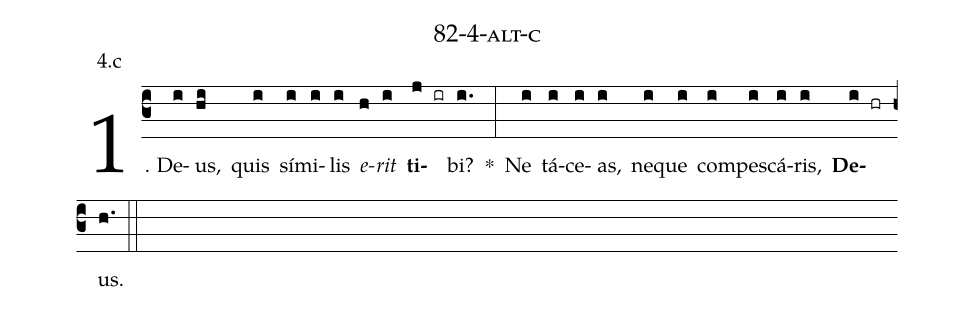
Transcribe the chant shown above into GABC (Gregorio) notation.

name: 82-4-alt-c;
annotation: 4.c;
%%
(c3)1. De(i)us,(hi) quis(i) sí(i)mi(i)lis(i) <i>e</i>(h)<i>rit</i>(i) <b>ti</b>(j ir)bi?(i.) *(:) Ne(i) tá(i)ce(i)as,(i) ne(i)que(i) com(i)pes(i)cá(i)ris,(i) <b>De</b>(i hr)us.(h.) (::)
